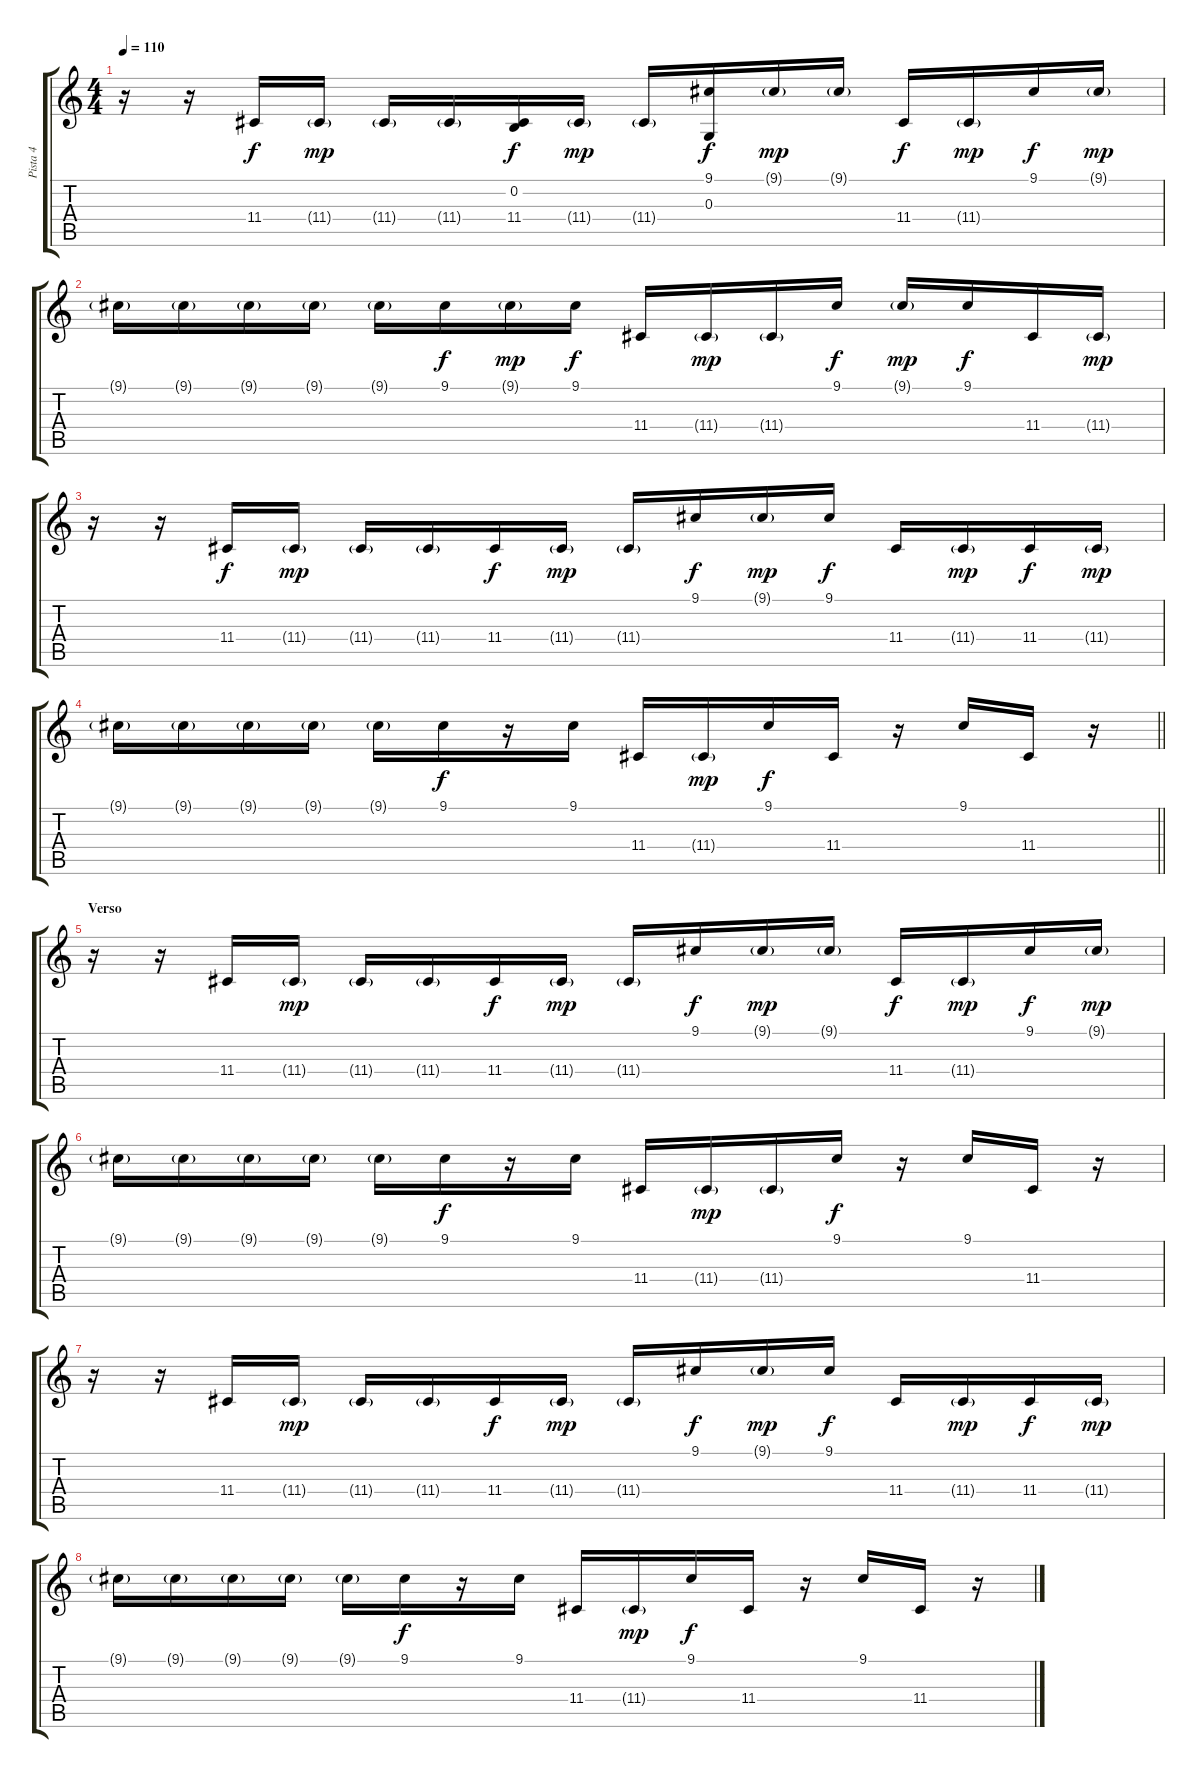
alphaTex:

\track ("Pista 4" "Pista 4") {instrument fx8scifi}
\staff {score tabs}
\tuning (E4 B3 G3 D3 A2 E2) {hide}
\ts (4 4)
\tempo 110
\clef g2
\ks c
r.16{dy f instrument fx8scifi} r.16 11.4.16{volume 8 balance 16} 11.4{g}.16{dy mp volume 7 balance 8} 11.4{g}.16 11.4{g}.16 (0.2 11.4).16{dy f volume 7 balance 0} 11.4{g}.16{dy mp volume 7 balance 8} 11.4{g}.16 (9.1 0.3).16{dy f volume 7 balance 16} 9.1{g}.16{dy mp volume 5 balance 8} 9.1{g}.16 11.4.16{dy f volume 7 balance 0} 11.4{g}.16{dy mp volume 7 balance 8} 9.1.16{dy f volume 7 balance 16} 9.1{g}.16{dy mp volume 5 balance 8} |
9.1{g}.16 9.1{g}.16 9.1{g}.16 9.1{g}.16 9.1{g}.16 9.1.16{dy f volume 7 balance 0} 9.1{g}.16{dy mp} 9.1.16{dy f volume 7 balance 16} 11.4.16{volume 7 balance 0} 11.4{g}.16{dy mp balance 8} 11.4{g}.16 9.1.16{dy f volume 7 balance 16} 9.1{g}.16{dy mp balance 8} 9.1.16{dy f volume 7 balance 0} 11.4.16{volume 7 balance 16} 11.4{g}.16{dy mp balance 8} |
r.16 r.16 11.4.16{dy f volume 10 balance 0} 11.4{g}.16{dy mp volume 7} 11.4{g}.16 11.4{g}.16 11.4.16{dy f volume 10 balance 16} 11.4{g}.16{dy mp volume 7} 11.4{g}.16 9.1.16{dy f volume 10 balance 0} 9.1{g}.16{dy mp volume 7} 9.1.16{dy f volume 10 balance 16} 11.4.16{volume 10 balance 0} 11.4{g}.16{dy mp volume 7} 11.4.16{dy f volume 10 balance 16} 11.4{g}.16{dy mp volume 5} |
\barLineRight lightlight
9.1{g}.16 9.1{g}.16 9.1{g}.16 9.1{g}.16 9.1{g}.16 9.1.16{dy f volume 10 balance 0} r.16 9.1.16{volume 10 balance 16} 11.4.16{balance 0} 11.4{g}.16{dy mp} 9.1.16{dy f balance 16} 11.4.16{balance 0} r.16 9.1.16{balance 16} 11.4.16{volume 10 balance 0} r.16 |
\section ("" "Verso")
r.16 r.16 11.4.16{balance 0} 11.4{g}.16{dy mp volume 7} 11.4{g}.16 11.4{g}.16 11.4.16{dy f volume 10 balance 16} 11.4{g}.16{dy mp volume 7} 11.4{g}.16 9.1.16{dy f volume 10 balance 0} 9.1{g}.16{dy mp volume 5} 9.1{g}.16 11.4.16{dy f volume 10 balance 16} 11.4{g}.16{dy mp volume 7} 9.1.16{dy f volume 10 balance 0} 9.1{g}.16{dy mp volume 5} |
9.1{g}.16 9.1{g}.16 9.1{g}.16 9.1{g}.16 9.1{g}.16 9.1.16{dy f volume 10 balance 16} r.16 9.1.16{balance 0} 11.4.16{balance 16} 11.4{g}.16{dy mp} 11.4{g}.16 9.1.16{dy f balance 0} r.16 9.1.16{balance 16} 11.4.16{volume 10 balance 0} r.16 |
r.16 r.16 11.4.16{volume 10 balance 0} 11.4{g}.16{dy mp volume 7} 11.4{g}.16 11.4{g}.16 11.4.16{dy f volume 10 balance 16} 11.4{g}.16{dy mp volume 7} 11.4{g}.16 9.1.16{dy f volume 10 balance 0} 9.1{g}.16{dy mp volume 7} 9.1.16{dy f volume 10 balance 16} 11.4.16{volume 10 balance 0} 11.4{g}.16{dy mp volume 7} 11.4.16{dy f volume 10 balance 16} 11.4{g}.16{dy mp volume 5} |
9.1{g}.16 9.1{g}.16 9.1{g}.16 9.1{g}.16 9.1{g}.16 9.1.16{dy f volume 10 balance 0} r.16 9.1.16{volume 10 balance 16} 11.4.16{balance 0} 11.4{g}.16{dy mp} 9.1.16{dy f balance 16} 11.4.16{balance 0} r.16 9.1.16{balance 16} 11.4.16{volume 10 balance 0} r.16
